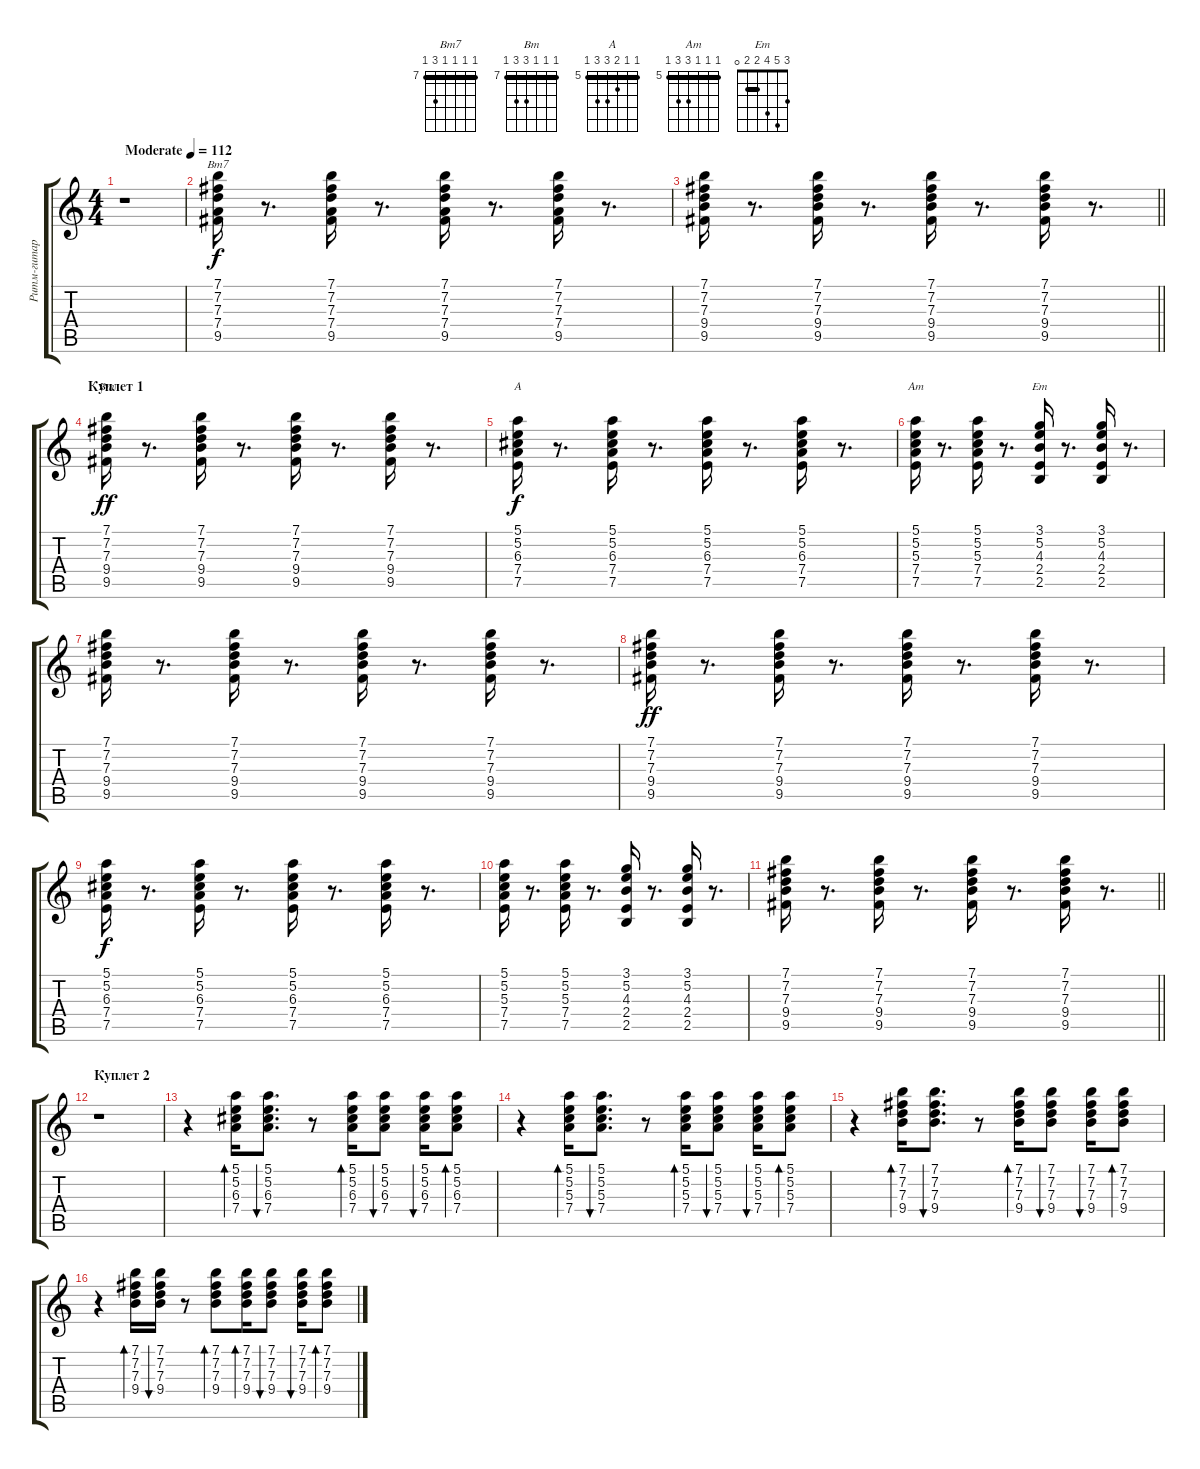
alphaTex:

\track ("Ритм-гитара (А.Макаревич)" "Ритм-гитар") {instrument electricguitarclean}
\staff {score tabs}
\tuning (E4 B3 G3 D3 A2 E2) {hide}
\chord ("Bm7" 7 7 7 7 9 7) {firstfret 7 barre 7}
\chord ("Bm" 7 7 7 9 9 7) {firstfret 7 barre 7}
\chord ("A" 5 5 6 7 7 5) {firstfret 5 barre 5}
\chord ("Am" 5 5 5 7 7 5) {firstfret 5 barre 5}
\chord ("Em" 3 5 4 2 2 0) {barre 2}
\ts (4 4)
\tempo (112 "Moderate")
\clef g2
\ks c
r.1{dy f instrument electricguitarclean} |
(7.1 7.2 7.3 7.4 9.5).16{ch "Bm7"} r.8{d} (7.1 7.2 7.3 7.4 9.5).16 r.8{d} (7.1 7.2 7.3 7.4 9.5).16 r.8{d} (7.1 7.2 7.3 7.4 9.5).16 r.8{d} |
\barLineRight lightlight
(7.1 7.2 7.3 9.4 9.5).16 r.8{d} (7.1 7.2 7.3 9.4 9.5).16 r.8{d} (7.1 7.2 7.3 9.4 9.5).16 r.8{d} (7.1 7.2 7.3 9.4 9.5).16 r.8{d} |
\section ("" "Куплет 1")
(7.1 7.2 7.3 9.4 9.5).16{ch "Bm" dy ff} r.8{d} (7.1 7.2 7.3 9.4 9.5).16 r.8{d} (7.1 7.2 7.3 9.4 9.5).16 r.8{d} (7.1 7.2 7.3 9.4 9.5).16 r.8{d} |
(5.1 5.2 6.3 7.4 7.5).16{ch "A" dy f} r.8{d} (5.1 5.2 6.3 7.4 7.5).16 r.8{d} (5.1 5.2 6.3 7.4 7.5).16 r.8{d} (5.1 5.2 6.3 7.4 7.5).16 r.8{d} |
(5.1 5.2 5.3 7.4 7.5).16{ch "Am"} r.8{d} (5.1 5.2 5.3 7.4 7.5).16 r.8{d} (3.1 5.2 4.3 2.4 2.5).16{ch "Em"} r.8{d} (3.1 5.2 4.3 2.4 2.5).16 r.8{d} |
(7.1 7.2 7.3 9.4 9.5).16 r.8{d} (7.1 7.2 7.3 9.4 9.5).16 r.8{d} (7.1 7.2 7.3 9.4 9.5).16 r.8{d} (7.1 7.2 7.3 9.4 9.5).16 r.8{d} |
(7.1 7.2 7.3 9.4 9.5).16{dy ff} r.8{d} (7.1 7.2 7.3 9.4 9.5).16 r.8{d} (7.1 7.2 7.3 9.4 9.5).16 r.8{d} (7.1 7.2 7.3 9.4 9.5).16 r.8{d} |
(5.1 5.2 6.3 7.4 7.5).16{dy f} r.8{d} (5.1 5.2 6.3 7.4 7.5).16 r.8{d} (5.1 5.2 6.3 7.4 7.5).16 r.8{d} (5.1 5.2 6.3 7.4 7.5).16 r.8{d} |
(5.1 5.2 5.3 7.4 7.5).16 r.8{d} (5.1 5.2 5.3 7.4 7.5).16 r.8{d} (3.1 5.2 4.3 2.4 2.5).16 r.8{d} (3.1 5.2 4.3 2.4 2.5).16 r.8{d} |
\barLineRight lightlight
(7.1 7.2 7.3 9.4 9.5).16 r.8{d} (7.1 7.2 7.3 9.4 9.5).16 r.8{d} (7.1 7.2 7.3 9.4 9.5).16 r.8{d} (7.1 7.2 7.3 9.4 9.5).16 r.8{d} |
\section ("" "Куплет 2")
r.1 |
r.4 (5.1 5.2 6.3 7.4).16{bd 30} (5.1 5.2 6.3 7.4).8{d bu 30} r.8 (5.1 5.2 6.3 7.4).16{bd 30} (5.1 5.2 6.3 7.4).8{bu 30} (5.1 5.2 6.3 7.4).16{bu 30} (5.1 5.2 6.3 7.4).8{bd 30} |
r.4 (5.1 5.2 5.3 7.4).16{bd 30} (5.1 5.2 5.3 7.4).8{d bu 30} r.8 (5.1 5.2 5.3 7.4).16{bd 30} (5.1 5.2 5.3 7.4).8{bu 30} (5.1 5.2 5.3 7.4).16{bu 30} (5.1 5.2 5.3 7.4).8{bd 30} |
r.4 (7.1 7.2 7.3 9.4).16{bd 30} (7.1 7.2 7.3 9.4).8{d bu 30} r.8 (7.1 7.2 7.3 9.4).16{bd 30} (7.1 7.2 7.3 9.4).8{bu 30} (7.1 7.2 7.3 9.4).16{bu 30} (7.1 7.2 7.3 9.4).8{bd 30} |
r.4 (7.1 7.2 7.3 9.4).16{bd 30} (7.1 7.2 7.3 9.4).16{bu 30} r.8 (7.1 7.2 7.3 9.4).8{bd 30} (7.1 7.2 7.3 9.4).16{bd 30} (7.1 7.2 7.3 9.4).8{bu 30} (7.1 7.2 7.3 9.4).16{bu 30} (7.1 7.2 7.3 9.4).8{bd 30}
